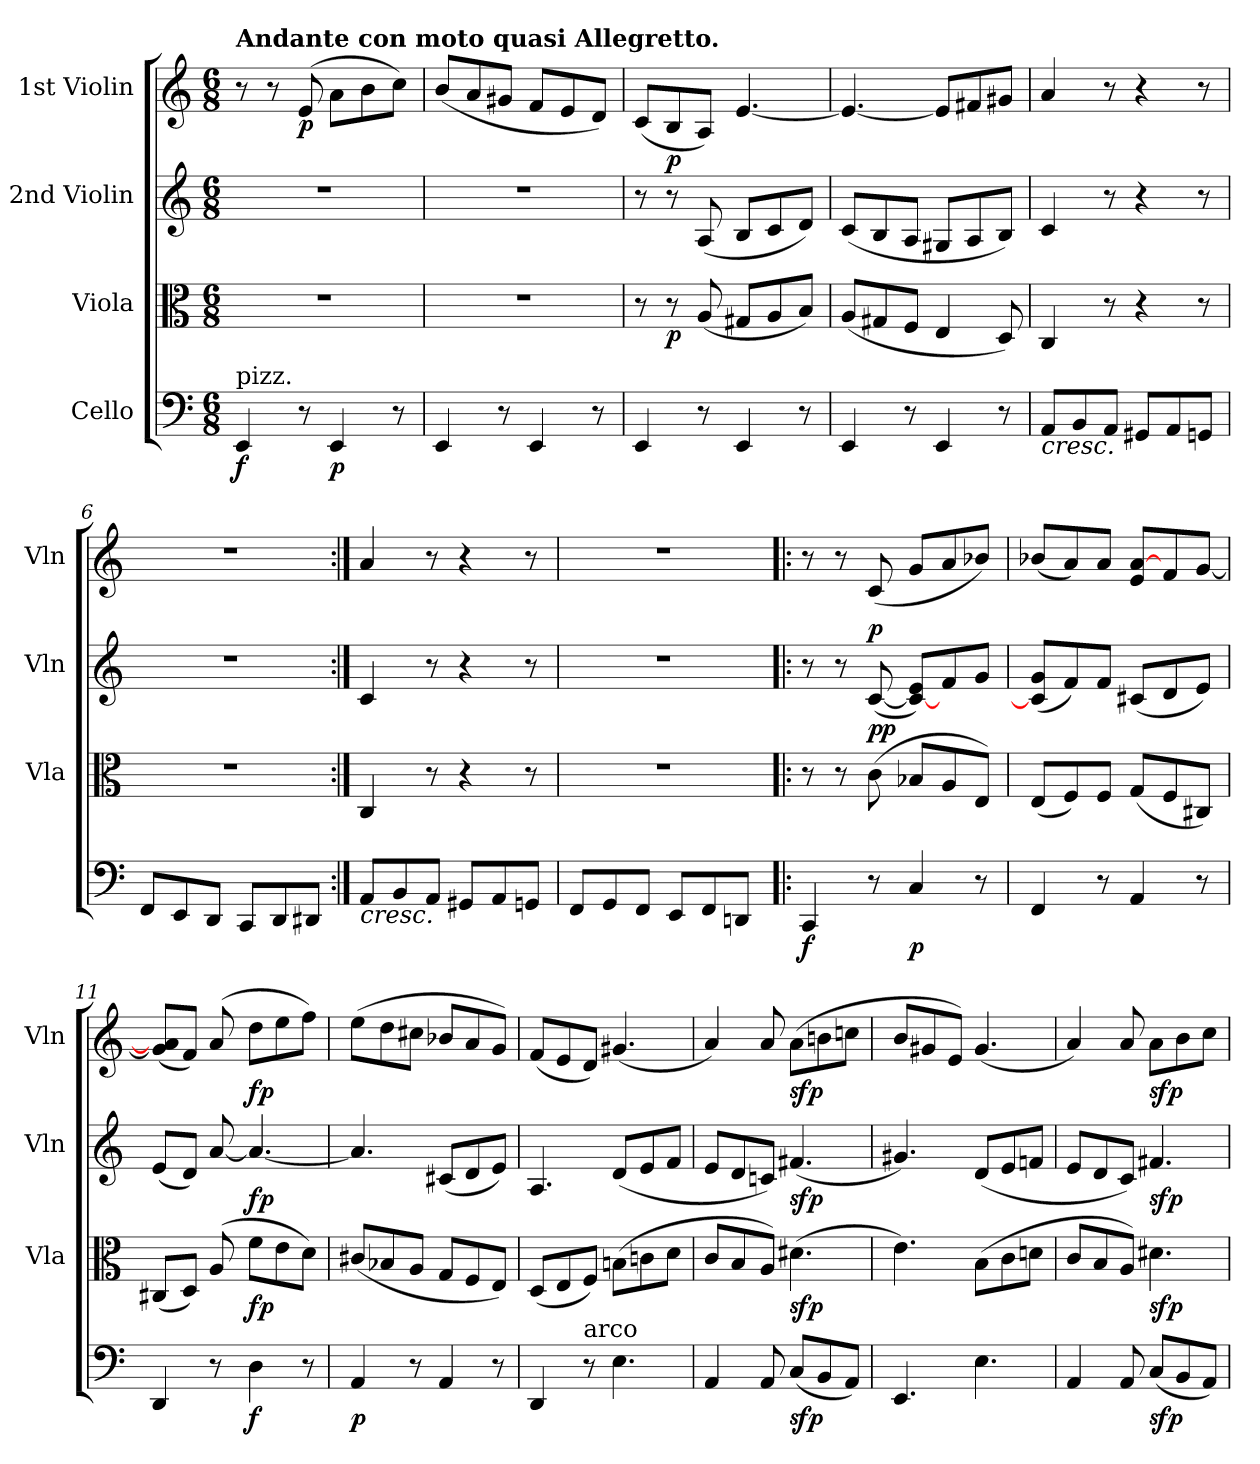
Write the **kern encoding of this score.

**kern	**dynam	**kern	**dynam	**kern	**dynam	**kern	**dynam
*part4	*part4	*part3	*part3	*part2	*part2	*part1	*part1
*staff4	*staff4	*staff3	*staff3	*staff2	*staff2	*staff1	*staff1
*I"Cello	*	*I"Viola	*	*I"2nd Violin	*	*I"1st Violin	*
*	*	*I'Vla	*	*I'Vln	*	*I'Vln	*
*clefF4	*	*clefC3	*	*clefG2	*	*clefG2	*
*k[]	*	*k[]	*	*k[]	*	*k[]	*
*M6/8	*	*M6/8	*	*M6/8	*	*M6/8	*
=1	=1	=1	=1	=1	=1	=1	=1
!	!	!	!	!	!	!LO:TX:a:B:t=Andante con moto quasi Allegretto.	!
!LO:TX:a:t=pizz.	!	!	!	!	!	!	!
4EE	f	2.r	.	2.r	.	8r	.
.	.	.	.	.	.	8r	.
8r	.	.	.	.	.	(8e	p
4EE	p	.	.	.	.	8aL	.
.	.	.	.	.	.	8b	.
8r	.	.	.	.	.	8ccJ)	.
=2	=2	=2	=2	=2	=2	=2	=2
4EE	.	2.r	.	2.r	.	(8bL	.
.	.	.	.	.	.	8a	.
8r	.	.	.	.	.	8g#XJ	.
4EE	.	.	.	.	.	8fL	.
.	.	.	.	.	.	8e	.
8r	.	.	.	.	.	8dJ)	.
=3	=3	=3	=3	=3	=3	=3	=3
4EE	.	8r	.	8r	.	(8cL	.
!	!	!	!	!	!LO:DY:a	!	!
.	.	8r	p	8r	p	8B	.
8r	.	(8A	.	(8A	.	8AJ)	.
4EE	.	8G#XL	.	8BL	.	[4.e	.
.	.	8A	.	8c	.	.	.
8r	.	8BJ)	.	8dJ)	.	.	.
=4	=4	=4	=4	=4	=4	=4	=4
4EE	.	(8AL	.	(8cL	.	4.e_	.
.	.	8G#X	.	8B	.	.	.
8r	.	8FJ	.	8AJ	.	.	.
4EE	.	4E	.	8G#XL	.	8eL]	.
.	.	.	.	8A	.	8f#X	.
8r	.	8D)	.	8BJ)	.	8g#XJ	.
=5	=5	=5	=5	=5	=5	=5	=5
!LO:TX:b:i:t=cresc.	!	!	!	!	!	!	!
8AAL	.	4C	.	4c	.	4a	.
8BB	.	.	.	.	.	.	.
8AAJ	.	8r	.	8r	.	8r	.
8GG#XL	.	4r	.	4r	.	4r	.
8AA	.	.	.	.	.	.	.
8GGnJ	.	8r	.	8r	.	8r	.
=6	=6	=6	=6	=6	=6	=6	=6
8FFL	.	2.r	.	2.r	.	2.r	.
8EE	.	.	.	.	.	.	.
8DDJ	.	.	.	.	.	.	.
8CCL	.	.	.	.	.	.	.
8DD	.	.	.	.	.	.	.
8DD#XJ	.	.	.	.	.	.	.
=7:|!	=7:|!	=7:|!	=7:|!	=7:|!	=7:|!	=7:|!	=7:|!
!LO:TX:b:i:t=cresc.	!	!	!	!	!	!	!
8AAL	.	4C	.	4c	.	4a	.
8BB	.	.	.	.	.	.	.
8AAJ	.	8r	.	8r	.	8r	.
8GG#XL	.	4r	.	4r	.	4r	.
8AA	.	.	.	.	.	.	.
8GGnJ	.	8r	.	8r	.	8r	.
=8	=8	=8	=8	=8	=8	=8	=8
8FFL	.	2.r	.	2.r	.	2.r	.
8GG	.	.	.	.	.	.	.
8FFJ	.	.	.	.	.	.	.
8EEL	.	.	.	.	.	.	.
8FF	.	.	.	.	.	.	.
8DDnJ	.	.	.	.	.	.	.
=9!|:	=9!|:	=9!|:	=9!|:	=9!|:	=9!|:	=9!|:	=9!|:
4CC	f	8r	.	8r	.	8r	.
.	.	8r	.	8r	.	8r	.
!	!	!	!LO:DY:a	!	!LO:DY:a	!	!
8r	.	(8c	pp	([8c	p	(8c	.
4C	p	8B-XL	.	8c_ 8eL)	.	8gL	.
.	.	8A	.	8f	.	8a	.
8r	.	8EJ)	.	8gJ	.	8b-XJ)	.
=10	=10	=10	=10	=10	=10	=10	=10
4FF	.	(8EL	.	(8c] 8gL	.	(8b-XL	.
.	.	8F)	.	8f)	.	8a)	.
8r	.	8FJ	.	8fJ	.	8aJ	.
4AA	.	(8GL	.	(8c#XL	.	8e [8aL	.
.	.	8F	.	8d	.	8f	.
8r	.	8C#XJ)	.	8eJ)	.	[8gJ	.
=11	=11	=11	=11	=11	=11	=11	=11
4DD	.	(8C#XL	.	(8eL	.	(8g] 8a]L	.
.	.	8DJ)	.	8dJ)	.	8fJ)	.
8r	.	(8A	.	[8a	.	(8a	.
4D	f	8fL	fp	4.a_	fp	8ddL	fp
.	.	8e	.	.	.	8ee	.
8r	.	8dJ)	.	.	.	8ffJ)	.
=12	=12	=12	=12	=12	=12	=12	=12
4AA	p	(8c#XL	.	4.a]	.	(8eeL	.
.	.	8B-X	.	.	.	8dd	.
8r	.	8AJ	.	.	.	8cc#XJ	.
4AA	.	8GL	.	(8c#XL	.	8b-XL	.
.	.	8F	.	8d	.	8a	.
8r	.	8EJ)	.	8eJ)	.	8gJ)	.
=13	=13	=13	=13	=13	=13	=13	=13
4DD	.	(8DL	.	4.A	.	(8fL	.
.	.	8E	.	.	.	8e	.
!LO:TX:a:t=arco	!	!	!	!	!	!	!
8r	.	8FJ)	.	.	.	8dJ)	.
4.E	.	(8BnL	.	(8dL	.	(4.g#X	.
.	.	8cn	.	8e	.	.	.
.	.	8dJ	.	8fJ	.	.	.
=14	=14	=14	=14	=14	=14	=14	=14
4AA	.	8cL	.	8eL	.	4a)	.
.	.	8B	.	8d	.	.	.
8AA	.	8AJ)	.	8cnJ)	.	8a	.
(8CL	sfp	(4.d#X	sfp	(4.f#X	sfp	(8aL	sfp
8BB	.	.	.	.	.	8bn	.
8AAJ)	.	.	.	.	.	8ccnJ	.
=15	=15	=15	=15	=15	=15	=15	=15
4.EE	.	4.e)	.	4.g#X)	.	8bL	.
.	.	.	.	.	.	8g#X	.
.	.	.	.	.	.	8eJ)	.
4.E	.	(8BL	.	(8dL	.	(4.g#	.
.	.	8c	.	8e	.	.	.
.	.	8dnJ	.	8fnJ	.	.	.
=16	=16	=16	=16	=16	=16	=16	=16
4AA	.	8cL	.	8eL	.	4a)	.
.	.	8B	.	8d	.	.	.
8AA	.	8AJ)	.	8cJ)	.	8a	.
(8CL	sfp	4.d#X	sfp	4.f#X	sfp	8aL	sfp
8BB	.	.	.	.	.	8b	.
8AAJ)	.	.	.	.	.	8ccJ	.
=	=	=	=	=	=	=	=
*-	*-	*-	*-	*-	*-	*-	*-
